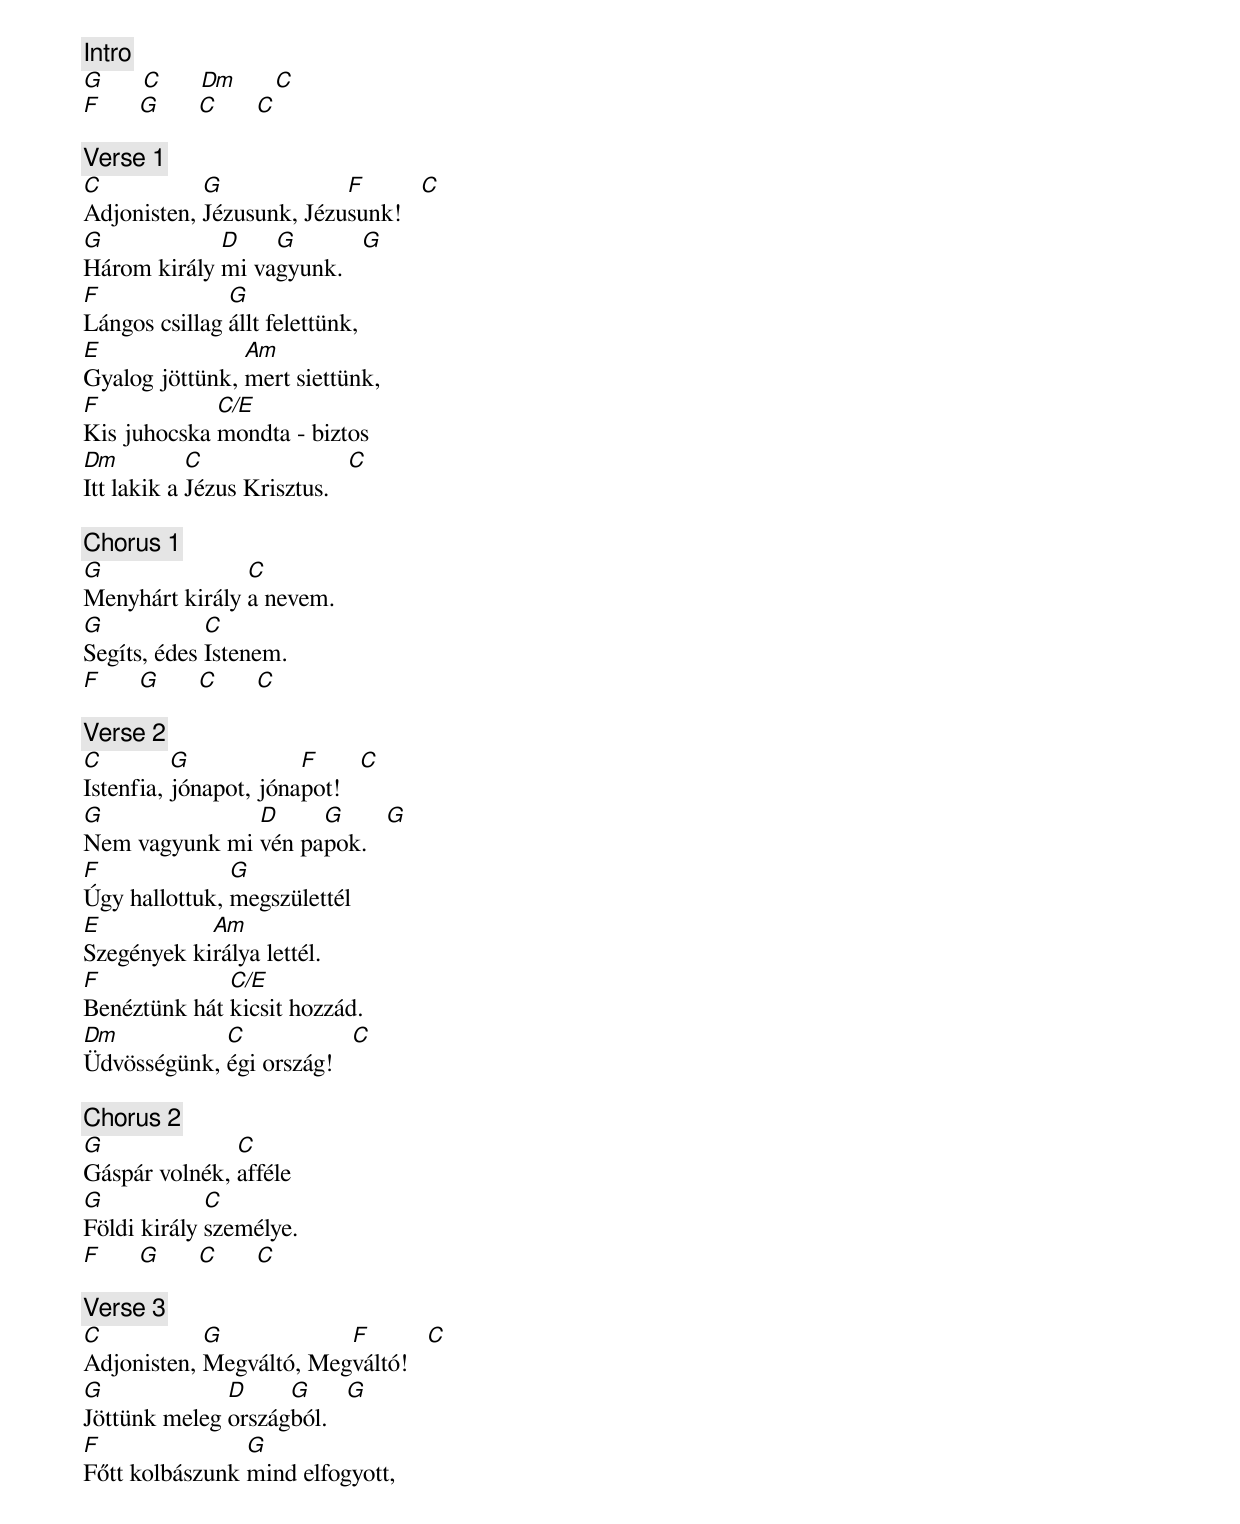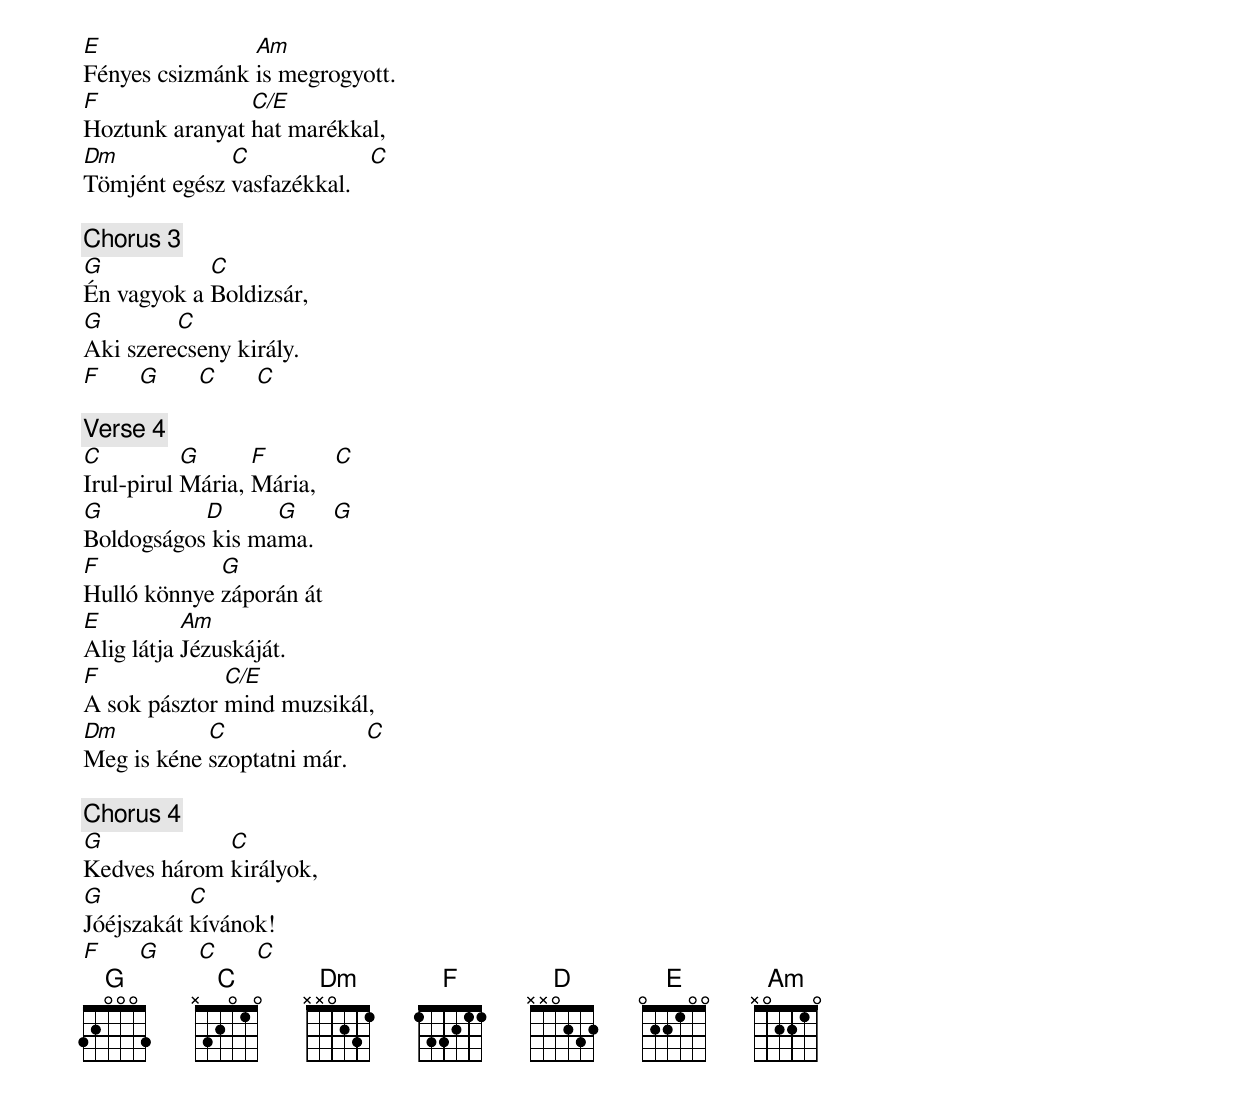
{c: Intro}
[G]      [C]      [Dm]      [C]
[F]      [G]      [C]      [C]

{c: Verse 1}
[C]Adjonisten, [G]Jézusunk, Jézu[F]sunk!   [C]
[G]Három király [D]mi va[G]gyunk.   [G]
[F]Lángos csillag [G]állt felettünk,
[E]Gyalog jöttünk, [Am]mert siettünk,
[F]Kis juhocska [C/E]mondta - biztos
[Dm]Itt lakik a [C]Jézus Krisztus.   [C]

{c: Chorus 1}
[G]Menyhárt király [C]a nevem.
[G]Segíts, édes [C]Istenem.
[F]      [G]      [C]      [C]

{c: Verse 2}
[C]Istenfia, [G]jónapot, jóna[F]pot!   [C]
[G]Nem vagyunk mi [D]vén pa[G]pok.   [G]
[F]Úgy hallottuk, [G]megszülettél
[E]Szegények ki[Am]rálya lettél.
[F]Benéztünk hát [C/E]kicsit hozzád.
[Dm]Üdvösségünk, [C]égi ország!   [C]

{c: Chorus 2}
[G]Gáspár volnék, [C]afféle
[G]Földi király [C]személye.
[F]      [G]      [C]      [C]

{c: Verse 3}
[C]Adjonisten, [G]Megváltó, Meg[F]váltó!   [C]
[G]Jöttünk meleg [D]ország[G]ból.   [G]
[F]Főtt kolbászunk [G]mind elfogyott,
[E]Fényes csizmánk [Am]is megrogyott.
[F]Hoztunk aranyat [C/E]hat marékkal,
[Dm]Tömjént egész [C]vasfazékkal.   [C]

{c: Chorus 3}
[G]Én vagyok a [C]Boldizsár,
[G]Aki szere[C]cseny király.
[F]      [G]      [C]      [C]

{c: Verse 4}
[C]Irul-pirul [G]Mária, [F]Mária,   [C]
[G]Boldogságos[D] kis ma[G]ma.   [G]
[F]Hulló könnye [G]záporán át
[E]Alig látja [Am]Jézuskáját.
[F]A sok pásztor [C/E]mind muzsikál,
[Dm]Meg is kéne [C]szoptatni már.   [C]

{c: Chorus 4}
[G]Kedves három [C]királyok,
[G]Jóéjszakát [C]kívánok!
[F]      [G]      [C]      [C]
